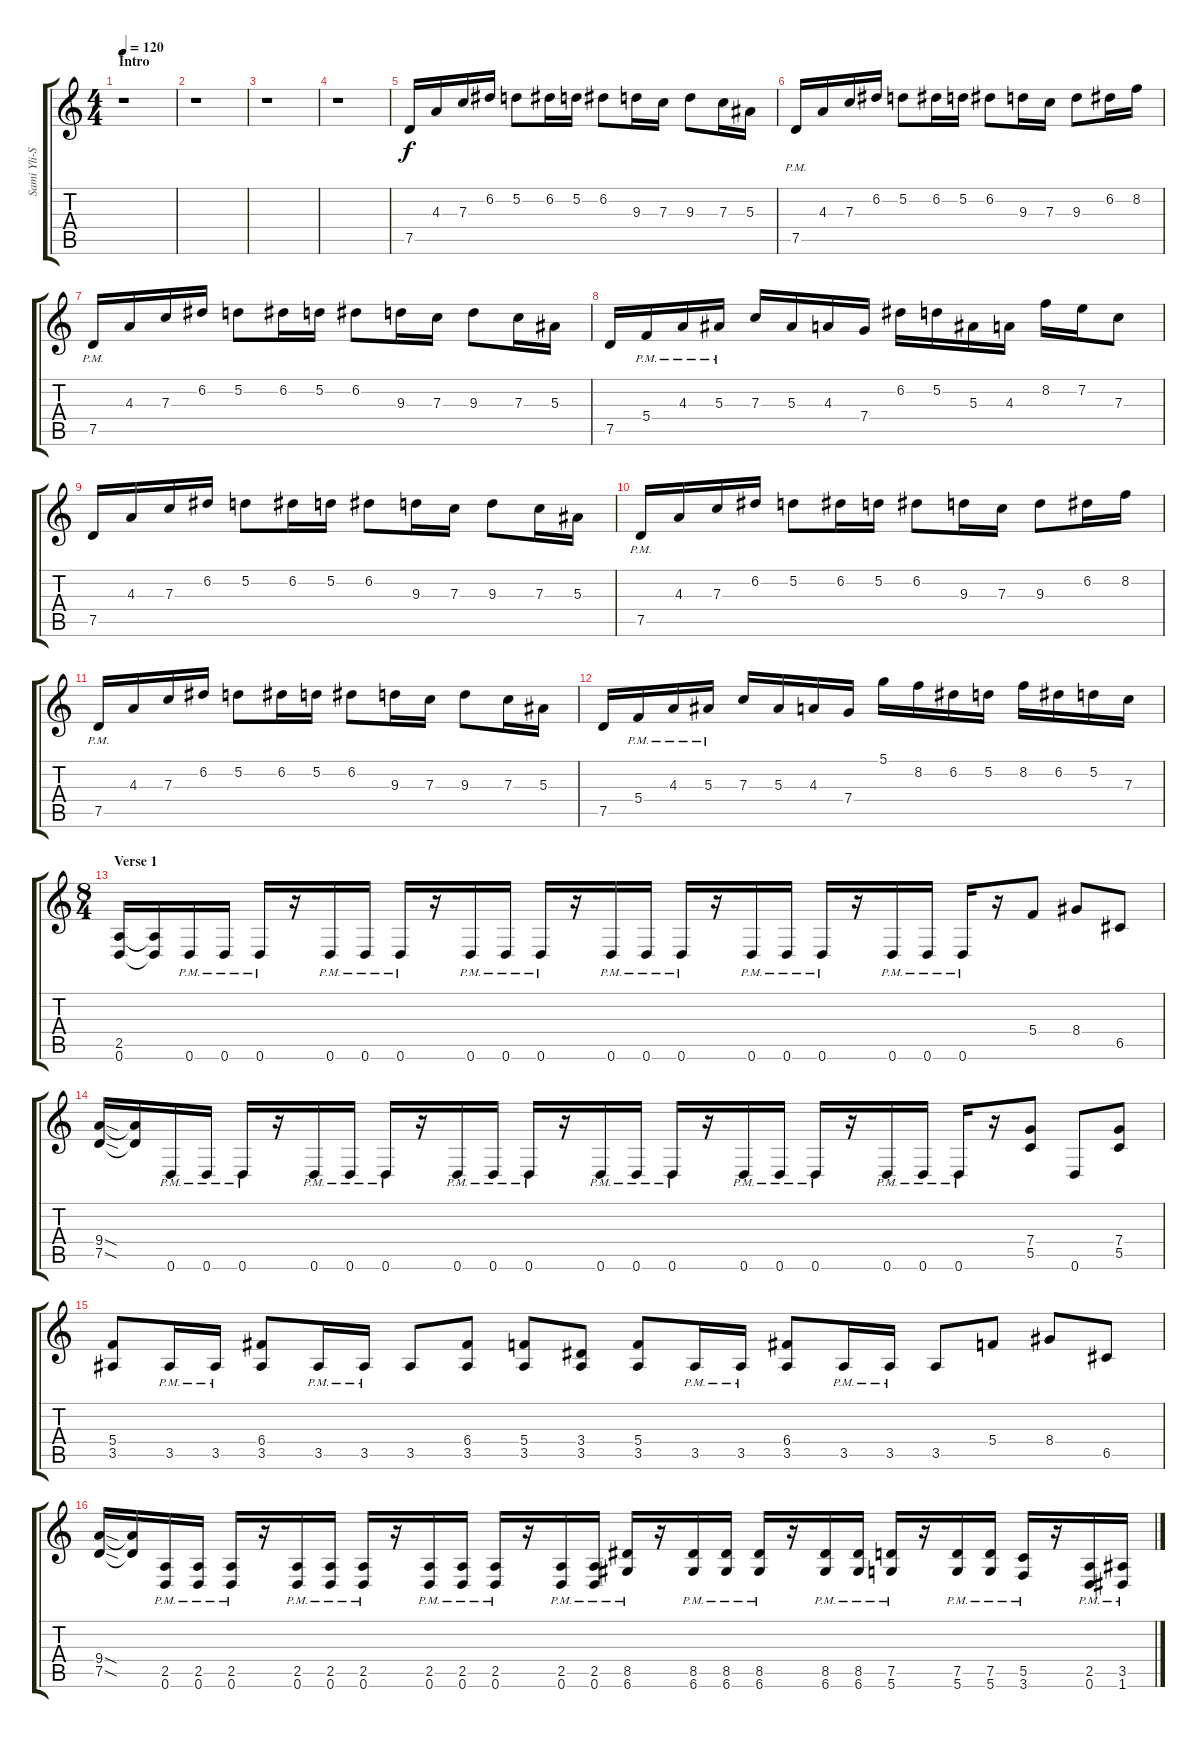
\track ("Sami Yli-Sirniö" "Sami Yli-S") {instrument distortionguitar}
\staff {score tabs}
\tuning (D4 A3 F3 C3 G2 D2) {hide}
\ts (4 4)
\section ("" "Intro")
\tempo 120
\clef g2
\ks c
r.1{dy f instrument distortionguitar} |
r.1 |
r.1 |
r.1 |
7.5.16 4.3.16 7.3.16 6.2.16 5.2.8 6.2.16 5.2.16 6.2.8 9.3.16 7.3.16 9.3.8 7.3.16 5.3.16 |
7.5{pm}.16 4.3.16 7.3.16 6.2.16 5.2.8 6.2.16 5.2.16 6.2.8 9.3.16 7.3.16 9.3.8 6.2.16 8.2.16 |
7.5{pm}.16 4.3.16 7.3.16 6.2.16 5.2.8 6.2.16 5.2.16 6.2.8 9.3.16 7.3.16 9.3.8 7.3.16 5.3.16 |
7.5.16 5.4{pm}.16 4.3{pm}.16 5.3{pm}.16 7.3.16 5.3.16 4.3.16 7.4.16 6.2.16 5.2.16 5.3.16 4.3.16 8.2.16 7.2.16 7.3.8 |
7.5.16 4.3.16 7.3.16 6.2.16 5.2.8 6.2.16 5.2.16 6.2.8 9.3.16 7.3.16 9.3.8 7.3.16 5.3.16 |
7.5{pm}.16 4.3.16 7.3.16 6.2.16 5.2.8 6.2.16 5.2.16 6.2.8 9.3.16 7.3.16 9.3.8 6.2.16 8.2.16 |
7.5{pm}.16 4.3.16 7.3.16 6.2.16 5.2.8 6.2.16 5.2.16 6.2.8 9.3.16 7.3.16 9.3.8 7.3.16 5.3.16 |
7.5.16 5.4{pm}.16 4.3{pm}.16 5.3{pm}.16 7.3.16 5.3.16 4.3.16 7.4.16 5.1.16 8.2.16 6.2.16 5.2.16 8.2.16 6.2.16 5.2.16 7.3.16 |
\ts (8 4)
\section ("" "Verse 1")
(2.5 0.6).16 (2.5{t} 0.6{t}).16 0.6{pm}.16 0.6{pm}.16 0.6{pm}.16 r.16 0.6{pm}.16 0.6{pm}.16 0.6{pm}.16 r.16 0.6{pm}.16 0.6{pm}.16 0.6{pm}.16 r.16 0.6{pm}.16 0.6{pm}.16 0.6{pm}.16 r.16 0.6{pm}.16 0.6{pm}.16 0.6{pm}.16 r.16 0.6{pm}.16 0.6{pm}.16 0.6{pm}.16 r.16 5.4.8 8.4.8 6.5.8 |
(9.4{sod} 7.5{sod}).16 (9.4{t} 7.5{t}).16 0.6{pm}.16 0.6{pm}.16 0.6{pm}.16 r.16 0.6{pm}.16 0.6{pm}.16 0.6{pm}.16 r.16 0.6{pm}.16 0.6{pm}.16 0.6{pm}.16 r.16 0.6{pm}.16 0.6{pm}.16 0.6{pm}.16 r.16 0.6{pm}.16 0.6{pm}.16 0.6{pm}.16 r.16 0.6{pm}.16 0.6{pm}.16 0.6{pm}.16 r.16 (7.4 5.5).8 0.6.8 (7.4 5.5).8 |
(5.4 3.5).8 3.5{pm}.16 3.5{pm}.16 (6.4 3.5).8 3.5{pm}.16 3.5{pm}.16 3.5.8 (6.4 3.5).8 (5.4 3.5).8 (3.4 3.5).8 (5.4 3.5).8 3.5{pm}.16 3.5{pm}.16 (6.4 3.5).8 3.5{pm}.16 3.5{pm}.16 3.5.8 5.4.8 8.4.8 6.5.8 |
(9.4{sod} 7.5{sod}).16 (9.4{t} 7.5{t}).16 (2.5{pm} 0.6{pm}).16 (2.5{pm} 0.6{pm}).16 (2.5{pm} 0.6{pm}).16 r.16 (2.5{pm} 0.6{pm}).16 (2.5{pm} 0.6{pm}).16 (2.5{pm} 0.6{pm}).16 r.16 (2.5{pm} 0.6{pm}).16 (2.5{pm} 0.6{pm}).16 (2.5{pm} 0.6{pm}).16 r.16 (2.5{pm} 0.6{pm}).16 (2.5{pm} 0.6{pm}).16 (8.5{pm} 6.6{pm}).16 r.16 (8.5{pm} 6.6{pm}).16 (8.5{pm} 6.6{pm}).16 (8.5{pm} 6.6{pm}).16 r.16 (8.5{pm} 6.6{pm}).16 (8.5{pm} 6.6{pm}).16 (7.5{pm} 5.6{pm}).16 r.16 (7.5{pm} 5.6{pm}).16 (7.5{pm} 5.6{pm}).16 (5.5{pm} 3.6{pm}).16 r.16 (2.5{pm} 0.6{pm}).16 (3.5{pm} 1.6{pm}).16
